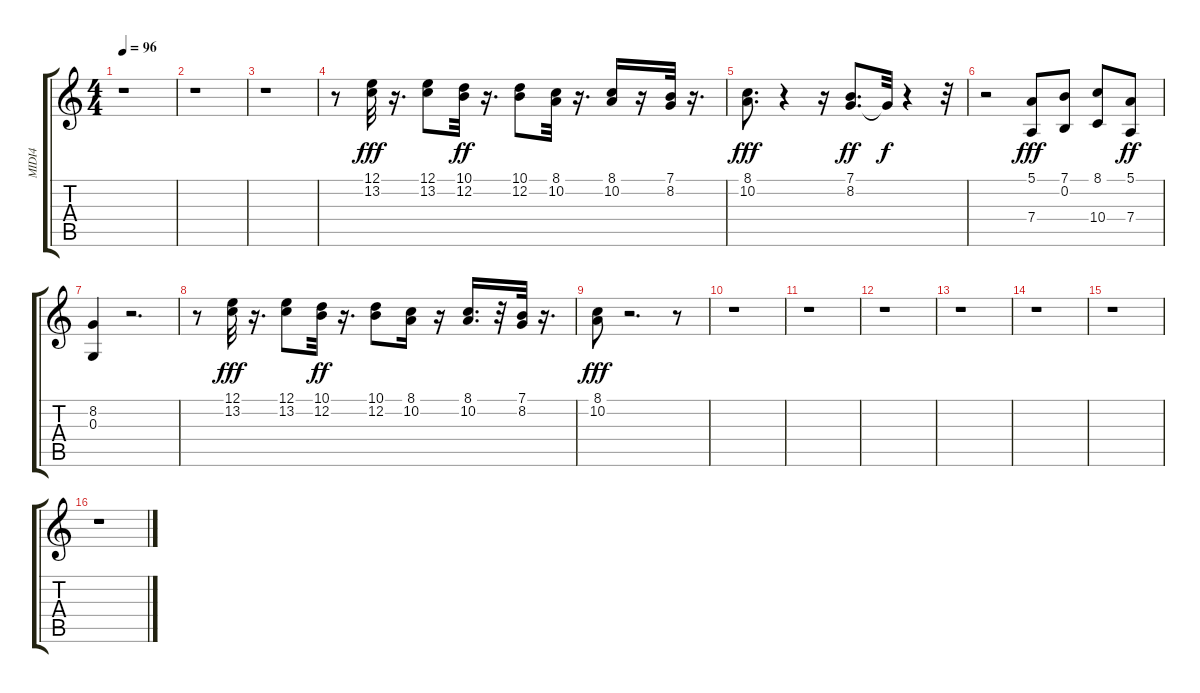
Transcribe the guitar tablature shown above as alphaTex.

\track ("MIDI4" "MIDI4") {instrument synthvoice}
\staff {score tabs}
\tuning (E4 B3 G3 D3 A2 E2) {hide}
\ts (4 4)
\tempo 96
\clef g2
\ks c
r.1{dy fff} |
r.1 |
r.1 |
r.8 (12.1 13.2).32 r.16{d} (12.1 13.2).8 (10.1 12.2).32{dy ff} r.16{d} (10.1 12.2).8 (8.1 10.2).32 r.16{d} (8.1 10.2).16 r.16 (7.1 8.2).32 r.16{d} |
(8.1 10.2).8{d dy fff} r.4 r.16 (7.1 8.2).8{d dy ff} 8.2{t}.32{dy f} r.4 r.32 |
r.2 (5.1 7.4).8{dy fff} (7.1 0.2).8 (8.1 10.4).8 (5.1 7.4).8{dy ff} |
(8.2 0.3).4 r.2{d} |
r.8 (12.1 13.2).32{dy fff} r.16{d} (12.1 13.2).8 (10.1 12.2).32{dy ff} r.16{d} (10.1 12.2).8 (8.1 10.2).16 r.16 (8.1 10.2).16{d} r.32 (7.1 8.2).32 r.16{d} |
(8.1 10.2).8{dy fff} r.2{d} r.8 |
r.1 |
r.1 |
r.1 |
r.1 |
r.1 |
r.1 |
r.1
